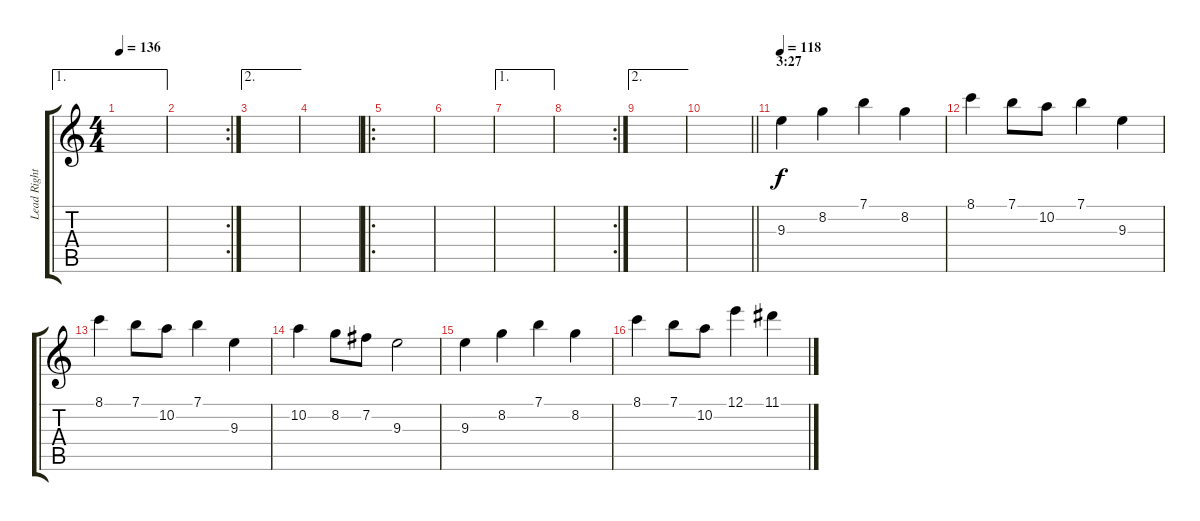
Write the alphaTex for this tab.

\track ("Lead Right" "Lead Right") {instrument distortionguitar}
\staff {score tabs}
\tuning (E4 B3 G3 D3 A2 E2) {hide}
\ae 1
\ts (4 4)
\tempo 136
\clef g2
\ks c
|
\rc 2
|
\ae 2
|
|
\ro
|
|
\ae 1
|
\rc 2
|
\ae 2
|
\barLineRight lightlight
|
\section ("" "3:27")
\tempo 118
9.3.4 8.2.4 7.1.4 8.2.4 |
8.1.4 7.1.8 10.2.8 7.1.4 9.3.4 |
8.1.4 7.1.8 10.2.8 7.1.4 9.3.4 |
10.2.4 8.2.8 7.2.8 9.3.2 |
9.3.4 8.2.4 7.1.4 8.2.4 |
8.1.4 7.1.8 10.2.8 12.1.4 11.1.4
